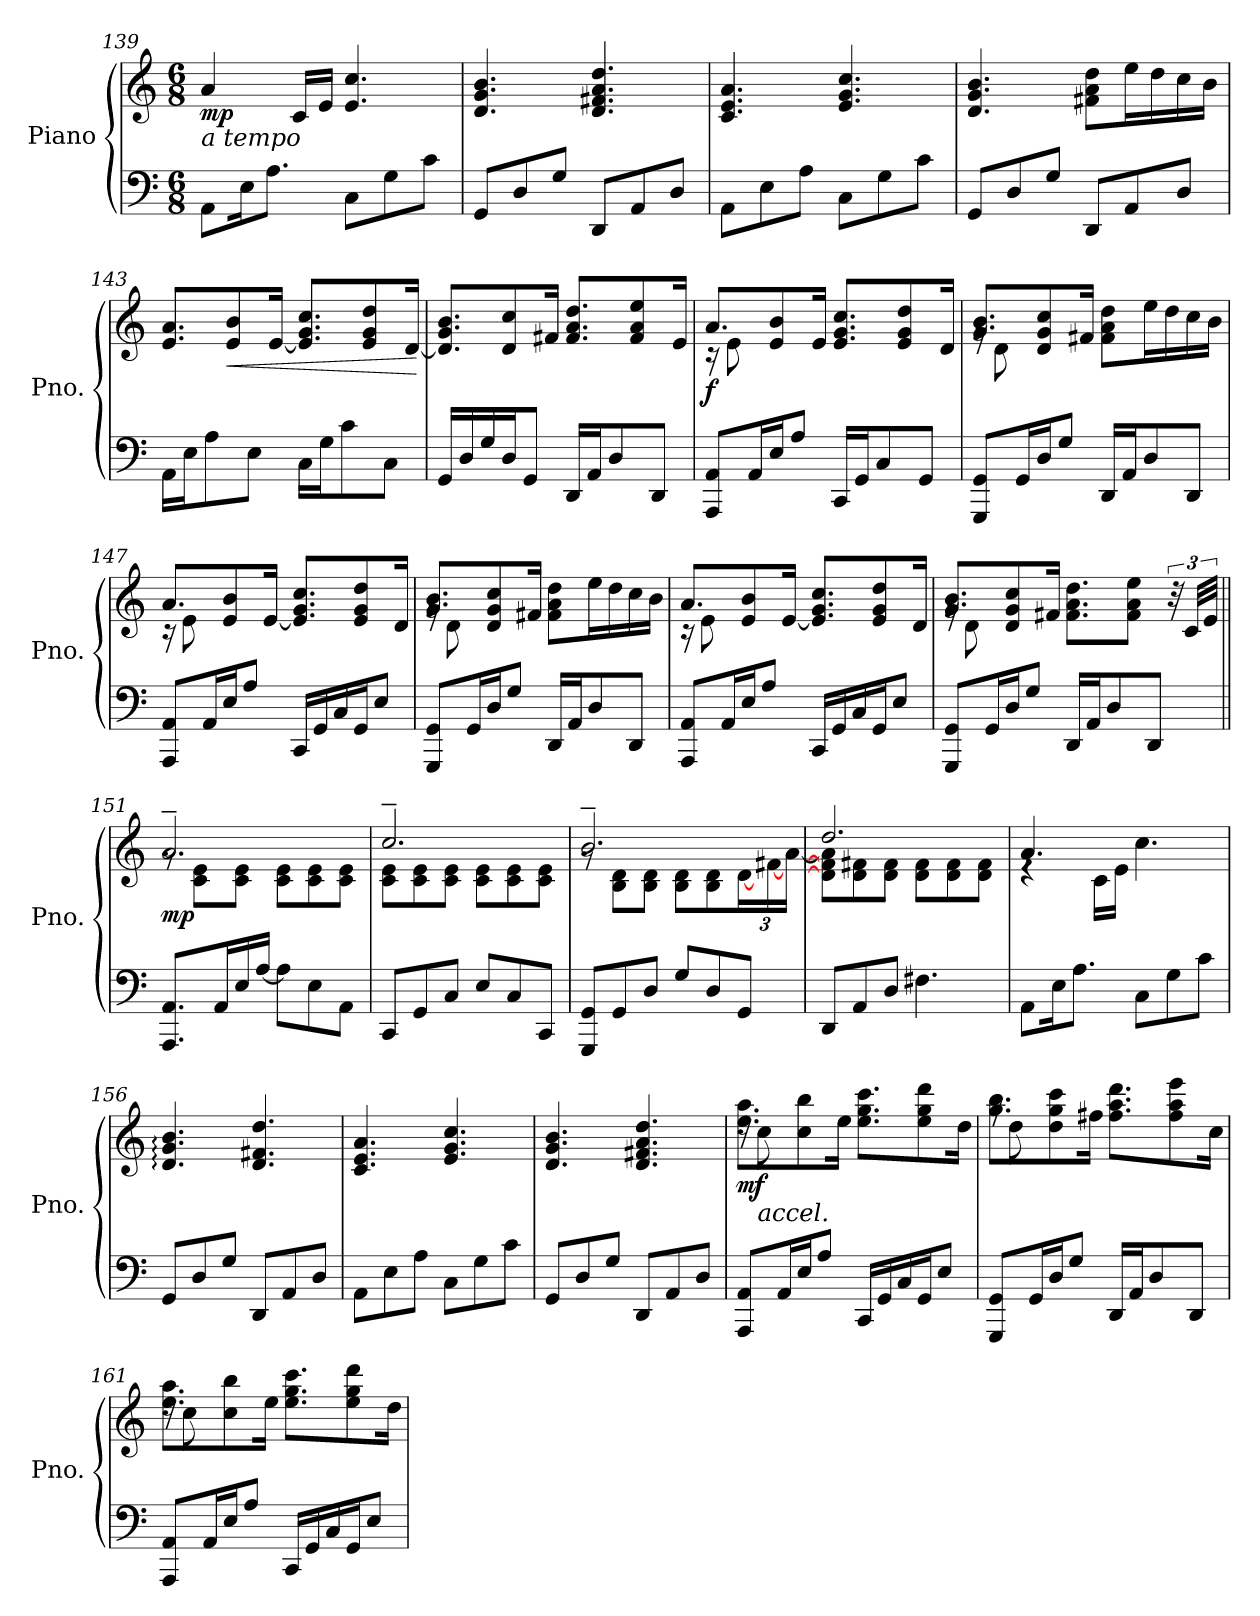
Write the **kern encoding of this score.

**kern	**kern	**dynam
*part1	*part1	*part1
*staff2	*staff1	*staff1/2
*I"Piano	*	*
*I'Pno.	*	*
*clefF4	*clefG2	*
*k[]	*k[]	*
*M6/8	*M6/8	*
=139	=139	=139
!	!LO:TX:b:i:t=a tempo	!
!	!	!LO:DY:b
8AA\L	4a/	mp
16E\K	.	.
8.A\J	.	.
.	16c/LL	.
.	16e/JJ	.
8C\L	4.e/ 4.cc/	.
8G\	.	.
8c\J	.	.
=140	=140	=140
8GG/L	4.d/ 4.g/ 4.b/	.
8D/	.	.
8G/J	.	.
8DD/L	4.d/ 4.f#X/ 4.a/ 4.dd/	.
8AA/	.	.
8D/J	.	.
!!LO:LB:g=z
=141	=141	=141
8AA\L	4.c/ 4.e/ 4.a/	.
8E\	.	.
8A\J	.	.
8C\L	4.e/ 4.g/ 4.cc/	.
8G\	.	.
8c\J	.	.
=142	=142	=142
8GG/L	4.d/ 4.g/ 4.b/	.
8D/	.	.
8G/J	.	.
8DD/L	8f#X\ 8a\ 8dd\L	.
8AA/	16ee\L	.
.	16dd\	.
8D/J	16cc\	.
.	16b\JJ	.
=143	=143	=143
16AA\LL	8.e/ 8.a/L	.
16E\J	.	.
8A\	.	.
!	!	!LO:HP:b
.	8e/ 8b/	<
8E\J	.	.
.	[16e/Jk	.
16C\LL	8.e/] 8.g/ 8.cc/L	.
16G\J	.	.
8c\	.	.
.	8e/ 8g/ 8dd/	.
8C\J	.	.
.	[16d/Jk	.
.	.	[
=144	=144	=144
16GG/LL	8.d/] 8.g/ 8.b/L	.
16D/	.	.
16G/	.	.
16D/J	8d/ 8cc/	.
8GG/J	.	.
.	16f#X/Jk	.
16DD/LL	8.f#/ 8.a/ 8.dd/L	.
16AA/J	.	.
8D/	.	.
.	8f#/ 8a/ 8ee/	.
8DD/J	.	.
.	16e/Jk	.
!!LO:LB:g=z
=145	=145	=145
*	*^	*
!	!	!	!LO:DY:b
8AAA/ 8AA/L	8.a/L	16r	f
.	.	8e\	.
16AA/L	.	.	.
16E/J	8e/ 8b/	2ryy	.
8A/J	.	.	.
.	16e/Jk	.	.
16CC/LL	8.e/ 8.g/ 8.cc/L	.	.
16GG/J	.	.	.
8C/	.	.	.
.	8e/ 8g/ 8dd/	.	.
8GG/J	.	.	.
.	16d/Jk	16ryy	.
=146	=146	=146	=146
8GGG/ 8GG/L	8.g/ 8.b/L	16rg	.
.	.	8d\	.
16GG/L	.	.	.
16D/J	8d/ 8g/ 8cc/	2ryy	.
8G/J	.	.	.
.	16f#X/Jk	.	.
16DD/LL	8f#\ 8a\ 8dd\L	.	.
16AA/J	.	.	.
8D/	16ee\L	.	.
.	16dd\	.	.
8DD/J	16cc\	.	.
.	16b\JJ	16ryy	.
=147	=147	=147	=147
8AAA/ 8AA/L	8.a/L	16r	.
.	.	8e\	.
16AA/L	.	.	.
16E/J	8e/ 8b/	2ryy	.
8A/J	.	.	.
.	[16e/Jk	.	.
16CC/LL	8.e/] 8.g/ 8.cc/L	.	.
16GG/	.	.	.
16C/	.	.	.
16GG/J	8e/ 8g/ 8dd/	.	.
8E/J	.	.	.
.	16d/Jk	16ryy	.
=148	=148	=148	=148
8GGG/ 8GG/L	8.g/ 8.b/L	16rg	.
.	.	8d\	.
16GG/L	.	.	.
16D/J	8d/ 8g/ 8cc/	2ryy	.
8G/J	.	.	.
.	16f#X/Jk	.	.
16DD/LL	8f#\ 8a\ 8dd\L	.	.
16AA/J	.	.	.
8D/	16ee\L	.	.
.	16dd\	.	.
8DD/J	16cc\	.	.
.	16b\JJ	16ryy	.
!!LO:LB:g=z	!!
=149	=149	=149	=149
8AAA/ 8AA/L	8.a/L	16r	.
.	.	8e\	.
16AA/L	.	.	.
16E/J	8e/ 8b/	2ryy	.
8A/J	.	.	.
.	[16e/Jk	.	.
16CC/LL	8.e/] 8.g/ 8.cc/L	.	.
16GG/	.	.	.
16C/	.	.	.
16GG/J	8e/ 8g/ 8dd/	.	.
8E/J	.	.	.
.	16d/Jk	16ryy	.
=150	=150	=150	=150
8GGG/ 8GG/L	8.g/ 8.b/L	16rg	.
.	.	8d\	.
16GG/L	.	.	.
16D/J	8d/ 8g/ 8cc/	2ryy	.
8G/J	.	.	.
.	16f#X/Jk	.	.
16DD/LL	8.f#\ 8.a\ 8.dd\L	.	.
16AA/J	.	.	.
8D/	.	.	.
.	8f#\ 8a\ 8ee\J	.	.
8DD/J	.	.	.
.	48r	16ryy	.
.	48c/LLL	.	.
.	48e/JJJ	.	.
=151||	=151||	=151||	=151||
!	!	!	!LO:DY:b
8.AAA/ 8.AA/L	2.a~/	8rg	mp
.	.	8c\ 8e\L	.
16AA/L	.	.	.
16E/	.	8c\ 8e\J	.
[16A/JJ	.	.	.
8A\L]	.	8c\ 8e\L	.
8E\	.	8c\ 8e\	.
8AA\J	.	8c\ 8e\J	.
=152	=152	=152	=152
8CC/L	2.cc~/	8c\ 8e\L	.
8GG/	.	8c\ 8e\	.
8C/J	.	8c\ 8e\J	.
8E/L	.	8c\ 8e\L	.
8C/	.	8c\ 8e\	.
8CC/J	.	8c\ 8e\J	.
!!LO:LB:g=z	!!
=153	=153	=153	=153
8GGG/ 8GG/L	2.b~/	8rg	.
8GG/	.	8B\ 8d\L	.
8D/J	.	8B\ 8d\J	.
8G/L	.	8B\ 8d\L	.
8D/	.	8B\ 8d\	.
*	*	*Xbrackettup	*
8GG/J	.	[24d\L	.
.	.	[24f#X\	.
.	.	[24a\JJ	.
=154	=154	=154	=154
8DD/L	2.dd/	8d\] 8f#\] 8a\]L	.
8AA/	.	8d\ 8f#X\	.
8D/J	.	8d\ 8f#\J	.
4.F#X\	.	8d\ 8f#\L	.
.	.	8d\ 8f#\	.
.	.	8d\ 8f#\J	.
=155	=155	=155	=155
8AA\L	4.a/	4re	.
16E\K	.	.	.
8.A\J	.	.	.
.	.	16c\LL	.
.	.	16e\JJ	.
8C\L	4.cc\	4.ryy	.
8G\	.	.	.
8c\J	.	.	.
*	*v	*v	*
=156	=156	=156
8GG/L	4.d/: 4.g/: 4.b/:	.
8D/	.	.
8G/J	.	.
8DD/L	4.d/ 4.f#X/ 4.dd/	.
8AA/	.	.
8D/J	.	.
=157	=157	=157
8AA\L	4.c/ 4.e/ 4.a/	.
8E\	.	.
8A\J	.	.
8C\L	4.e/ 4.g/ 4.cc/	.
8G\	.	.
8c\J	.	.
=158	=158	=158
8GG/L	4.d/ 4.g/ 4.b/	.
8D/	.	.
8G/J	.	.
8DD/L	4.d/ 4.f#X/ 4.a/ 4.dd/	.
8AA/	.	.
8D/J	.	.
!!LO:LB:g=z
=159	=159	=159
*	*^	*
!	!	!	!LO:DY:b
8AAA/ 8AA/L	8.ee\ 8.aa\L	16rdd	mf
!	!	!LO:TX:b:i:t=accel.	!
.	.	8cc\	.
16AA/L	.	.	.
16E/J	8cc\ 8bb\	2ryy	.
8A/J	.	.	.
.	16ee\Jk	.	.
16CC/LL	8.ee\ 8.gg\ 8.ccc\L	.	.
16GG/	.	.	.
16C/	.	.	.
16GG/J	8ee\ 8gg\ 8ddd\	.	.
8E/J	.	.	.
.	16dd\Jk	16ryy	.
=160	=160	=160	=160
8GGG/ 8GG/L	8.gg\ 8.bb\L	16raa	.
.	.	8dd\	.
16GG/L	.	.	.
16D/J	8dd\ 8gg\ 8ccc\	2ryy	.
8G/J	.	.	.
.	16ff#X\Jk	.	.
16DD/LL	8.ff#\ 8.aa\ 8.ddd\L	.	.
16AA/J	.	.	.
8D/	.	.	.
.	8ff#\ 8aa\ 8eee\	.	.
8DD/J	.	.	.
.	16cc\Jk	16ryy	.
=161	=161	=161	=161
8AAA/ 8AA/L	8.ee\ 8.aa\L	16rdd	.
.	.	8cc\	.
16AA/L	.	.	.
16E/J	8cc\ 8bb\	2ryy	.
8A/J	.	.	.
.	16ee\Jk	.	.
16CC/LL	8.ee\ 8.gg\ 8.ccc\L	.	.
16GG/	.	.	.
16C/	.	.	.
16GG/J	8ee\ 8gg\ 8ddd\	.	.
8E/J	.	.	.
.	16dd\Jk	16ryy	.
*	*v	*v	*
=	=	=
*-	*-	*-
